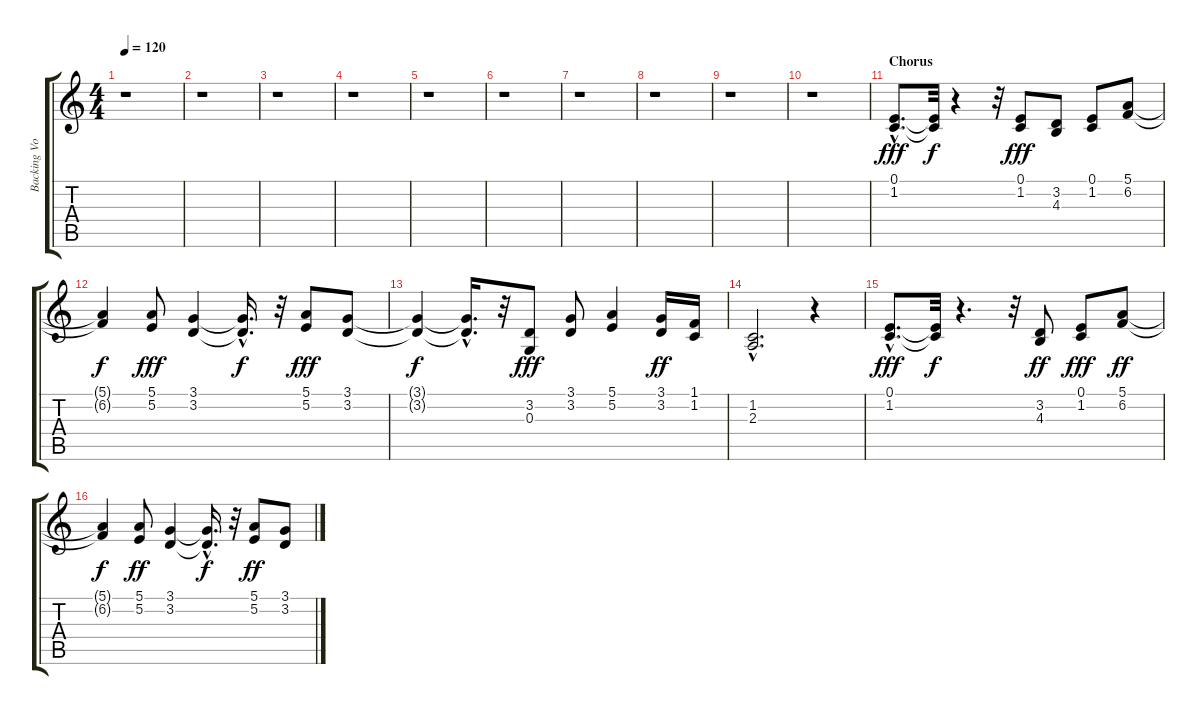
\track ("Backing Vocals" "Backing Vo") {instrument choiraahs}
\staff {score tabs}
\tuning (E4 B3 G3 D3 A2 E2) {hide}
\ts (4 4)
\tempo 120
\clef g2
\ks c
r.1{dy f} |
r.1 |
r.1 |
r.1 |
r.1 |
r.1 |
r.1 |
r.1 |
r.1 |
r.1 |
\section ("" "Chorus")
(0.1{hac} 1.2{hac}).8{d dy fff volume 14 instrument choiraahs} (0.1{t} 1.2{t}).32{dy f} r.4 r.32 (0.1 1.2).8{dy fff} (3.2 4.3).8 (0.1 1.2).8 (5.1 6.2).8 |
(5.1{t} 6.2{t}).4{dy f} (5.1 5.2).8{dy fff} (3.1 3.2).4 (3.1{hac t} 3.2{hac t}).16{d dy f} r.32 (5.1 5.2).8{dy fff} (3.1 3.2).8 |
(3.1{t} 3.2{t}).4{dy f} (3.1{hac t} 3.2{hac t}).16{d} r.32 (3.2 0.3).8{dy fff} (3.1 3.2).8 (5.1 5.2).4 (3.1 3.2).16{dy ff} (1.1 1.2).16 |
(1.2{hac} 2.3{hac}).2{d} r.4 |
(0.1{hac} 1.2{hac}).8{d dy fff} (0.1{t} 1.2{t}).32{dy f} r.4{d} r.32 (3.2 4.3).8{dy ff} (0.1 1.2).8{dy fff} (5.1 6.2).8{dy ff} |
(5.1{t} 6.2{t}).4{dy f} (5.1 5.2).8{dy ff} (3.1 3.2).4 (3.1{hac t} 3.2{hac t}).16{d dy f} r.32 (5.1 5.2).8{dy ff} (3.1 3.2).8
